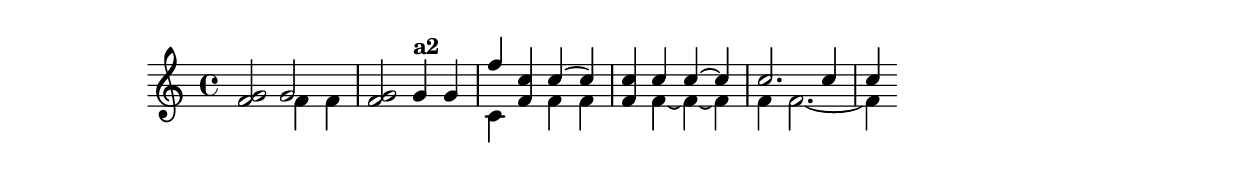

\header {
  texidoc ="The new part combiner stays apart from:
@itemize @bullet
@item different durations,
@item different articulations (taking into account only slur/beam/tie), and
@item wide pitch ranges.
@end itemize
"
}

\layout { ragged-right = ##t }

\version "2.11.51"

vone =  \relative a' {
  g2 g    g  g4 g f' c c( c) c c  c ~ c
  c2. c4   c
}
vtwo =  \relative a' {
  f2 f4 f f2 g4 g c, f f  f  f f~ f ~ f
  f4 f2. ~ f4
}


\partcombine \vone \vtwo

 

 
